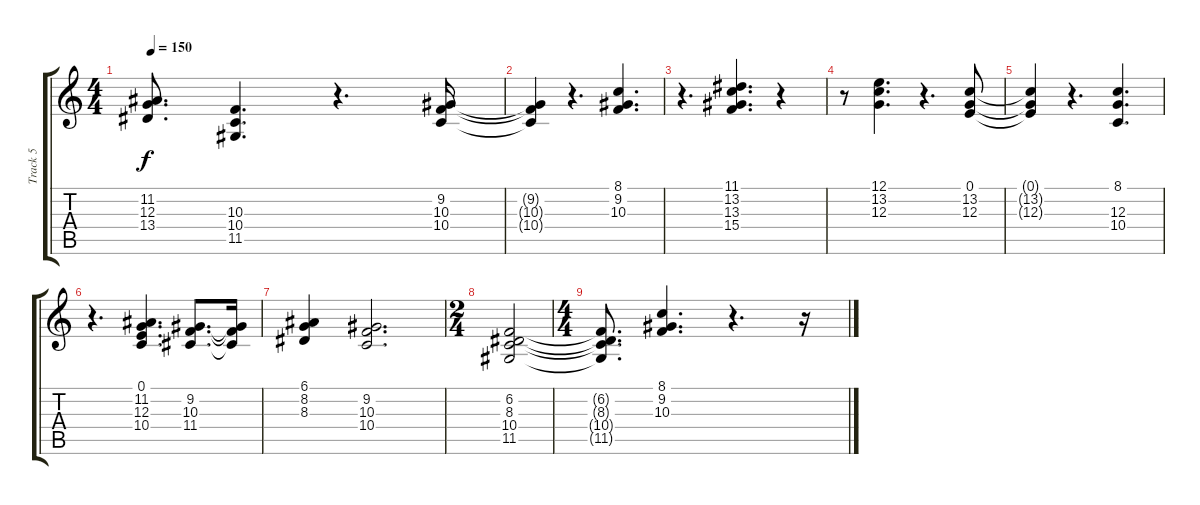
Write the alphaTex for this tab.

\track ("Track 5" "Track 5") {instrument pad2warm}
\staff {score tabs}
\tuning (E4 B3 G3 D3 A2 E2) {hide}
\ts (4 4)
\tempo 150
\clef g2
\ks c
(11.2{t} 12.3{t} 13.4{t}).8{d dy f} (10.3 10.4 11.5).4{d} r.4{d} (9.2 10.3 10.4).16 |
(9.2{t} 10.3{t} 10.4{t}).4 r.4{d} (8.1 9.2 10.3).4{d} |
r.4{d} (11.1 13.2 13.3 15.4).4{d} r.4 |
r.8 (12.1 13.2 12.3).4{d} r.4{d} (0.1 13.2 12.3).8 |
(0.1{t} 13.2{t} 12.3{t}).4 r.4{d} (8.1 12.3 10.4).4{d} |
r.4{d} (0.1 11.2 12.3 10.4).4{d} (9.2 10.3 11.4).8{d} (9.2{t} 10.3{t} 11.4{t}).16 |
(6.1 8.2 8.3).4 (9.2 10.3 10.4).2{d} |
\ts (2 4)
(6.2 8.3 10.4 11.5).2 |
\ts (4 4)
(6.2{t} 8.3{t} 10.4{t} 11.5{t}).8{d} (8.1 9.2 10.3).4{d} r.4{d} r.16
